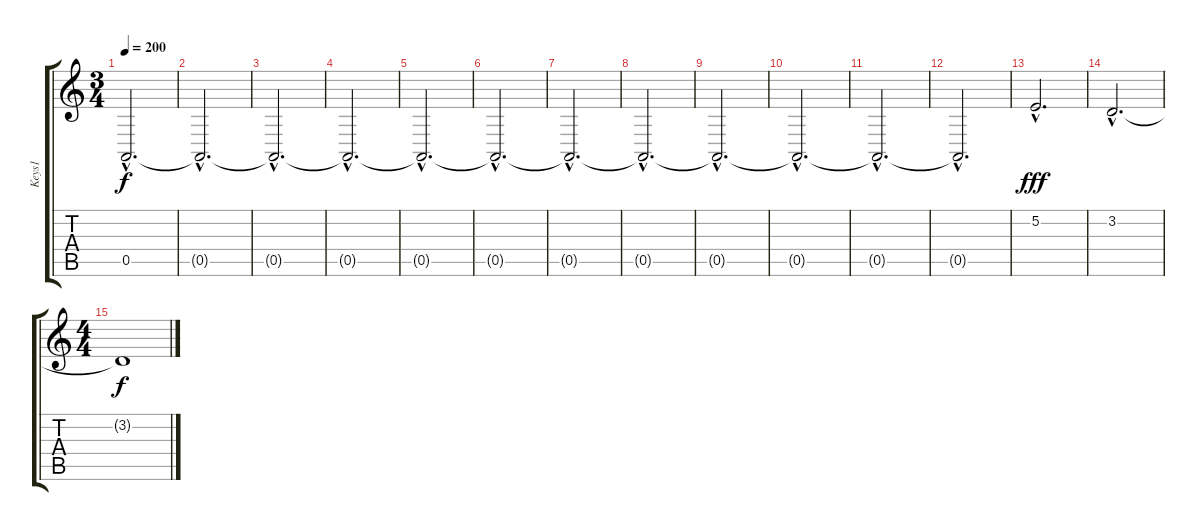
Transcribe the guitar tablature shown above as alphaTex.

\track ("Keys1" "Keys1") {instrument stringensemble1}
\staff {score tabs}
\tuning (E4 B3 G3 D3 A2 E2) {hide}
\ts (3 4)
\tempo 200
\clef g2
\ks c
0.5{hac t}.2{d dy f} |
0.5{hac t}.2{d} |
0.5{hac t}.2{d} |
0.5{hac t}.2{d} |
0.5{hac t}.2{d} |
0.5{hac t}.2{d} |
0.5{hac t}.2{d} |
0.5{hac t}.2{d} |
0.5{hac t}.2{d} |
0.5{hac t}.2{d} |
0.5{hac t}.2{d} |
0.5{hac t}.2{d} |
5.2{hac}.2{d dy fff} |
3.2{hac}.2{d} |
\ts (4 4)
3.2{t}.1{dy f}
